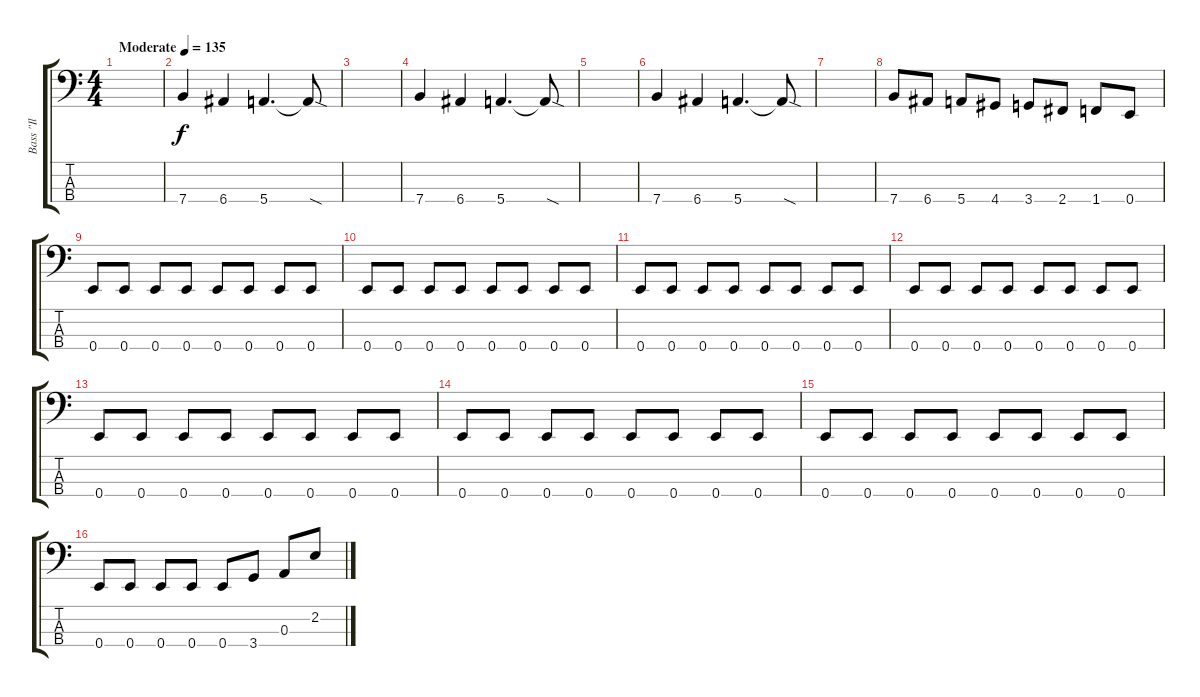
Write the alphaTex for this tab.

\track ("Bass ''Il Gallo''" "Bass ''Il ") {instrument electricbasspick}
\staff {score tabs}
\tuning (G2 D2 A1 E1) {hide}
\ts (4 4)
\tempo (135 "Moderate")
\clef f4
\ks c
|
7.4.4 6.4.4 5.4.4{d} 5.4{sod t}.8 |
|
7.4.4 6.4.4 5.4.4{d} 5.4{sod t}.8 |
|
7.4.4 6.4.4 5.4.4{d} 5.4{sod t}.8 |
|
7.4.8 6.4.8 5.4.8 4.4.8 3.4.8 2.4.8 1.4.8 0.4.8 |
0.4.8 0.4.8 0.4.8 0.4.8 0.4.8 0.4.8 0.4.8 0.4.8 |
0.4.8 0.4.8 0.4.8 0.4.8 0.4.8 0.4.8 0.4.8 0.4.8 |
0.4.8 0.4.8 0.4.8 0.4.8 0.4.8 0.4.8 0.4.8 0.4.8 |
0.4.8 0.4.8 0.4.8 0.4.8 0.4.8 0.4.8 0.4.8 0.4.8 |
0.4.8 0.4.8 0.4.8 0.4.8 0.4.8 0.4.8 0.4.8 0.4.8 |
0.4.8 0.4.8 0.4.8 0.4.8 0.4.8 0.4.8 0.4.8 0.4.8 |
0.4.8 0.4.8 0.4.8 0.4.8 0.4.8 0.4.8 0.4.8 0.4.8 |
0.4.8 0.4.8 0.4.8 0.4.8 0.4.8 3.4.8 0.3.8 2.2.8
